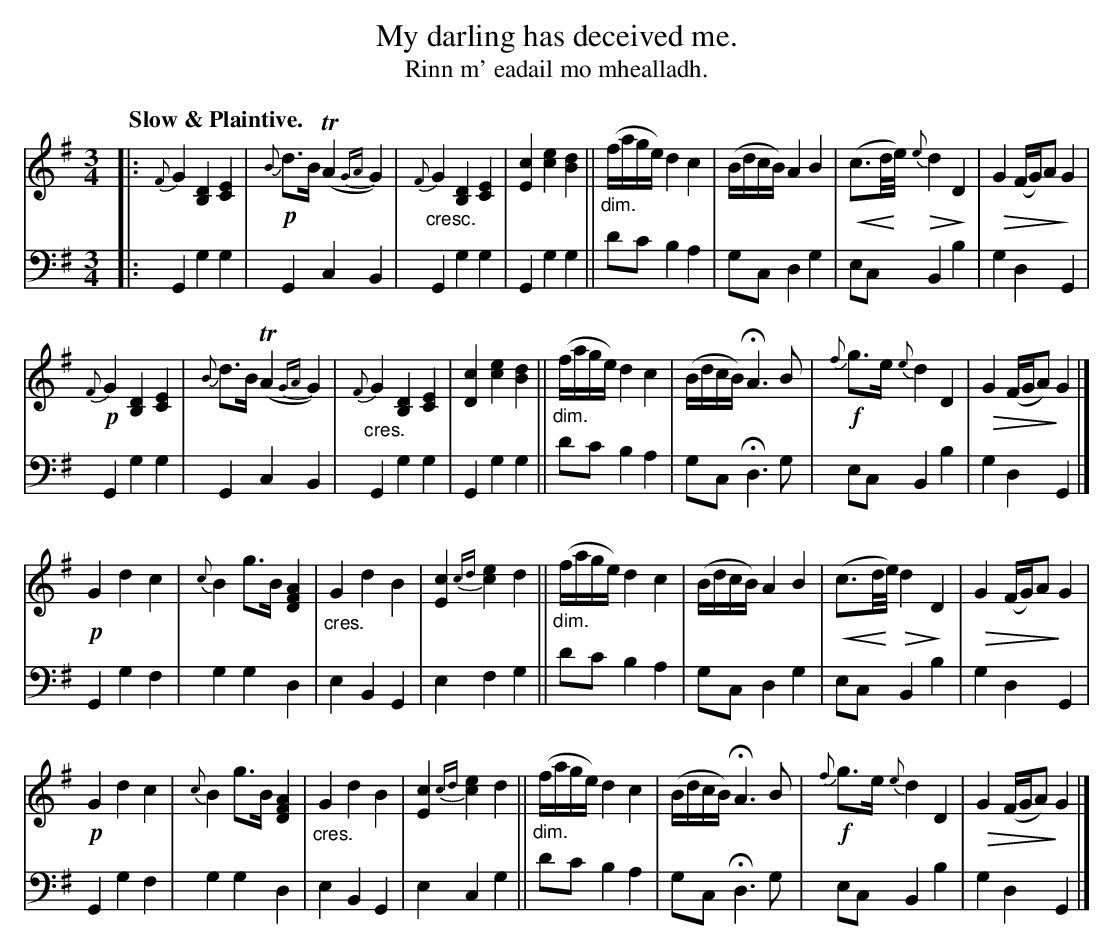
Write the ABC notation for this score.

X:1
T: My darling has deceived me.
T: Rinn m' eadail mo mhealladh.
U: p=!crescendo(!
U: P=!crescendo)!
U: Q=!diminuendo(!
U: q=!diminuendo)!
M: 3/4
L: 1/8
Q: "Slow & Plaintive."
K: G
V: 1 staves=2
|:\
{F}G2 [D2B,2] [E2C2] |!p! {B}d>B (TA2 {GA}G2) |"_cresc."{F}G2 [D2B,2] [E2C2] | [c2E2] [e2c2] [d2B2] ||\
"_dim."(f/a/g/e/) d2 c2 | (B/d/c/B/) A2 B2 | p(c3/d//Pe//) Q{e}d2 qD2 | QG2 (F/G/)A qG2 |
!p!{F}G2 [D2B,2] [E2C2] | {B}d>B (TA2 {GA}G2) | "_cres."{F}G2 [D2B,2] [E2C2] | [c2D2] [e2c2] [d2B2] ||\
"_dim."(f/a/g/e/) d2 c2 | (B/d/c/B/) HA3 B |!f! {f}g>e {e}d2 D2 | QG2 (F/G/A) qG2 |]
!p!G2 d2 c2 | {c}B2 g>B [A2F2D2] | "_cres."G2 d2 B2 | [c2E2] {cd}[e2c2] d2 ||\
"_dim."(f/a/g/e/) d2 c2 | (B/d/c/B/) A2 B2 | p(c3/d//Pe//) Qd2 qD2 | QG2 (F/G/)A qG2 |
!p!G2 d2 c2 | {c}B2 g>B [A2F2D2] | "_cres."G2 d2 B2 | [c2E2] {cd}[e2c2] d2 ||\
"_dim."(f/a/g/e/) d2 c2 | (B/d/c/B/) HA3 B |!f!{f}g>e {e}d2 D2 | QG2 (F/G/A) qG2 |]
V: 2 clef=bass middle=d
|:\
G2 g2 g2 | G2 c2 B2 | G2 g2 g2 | G2 g2 g2 || d'c' b2 a2 | gc d2 g2 | ec B2 b2 | g2 d2 G2 |
G2 g2 g2 | G2 c2 B2 | G2 g2 g2 | G2 g2 g2 || d'c' b2 a2 | gc Hd3 g | ec B2 b2 | g2 d2 G2 |]
G2 g2 f2 | g2 g2 d2 | e2 B2 G2 | e2 f2 g2 || d'c' b2 a2 | gc d2 g2 | ec B2 b2 | g2 d2 G2 |
G2 g2 f2 | g2 g2 d2 | e2 B2 G2 | e2 c2 g2 || d'c' b2 a2 | gc Hd3 g | ec B2 b2 | g2 d2 G2 |]
